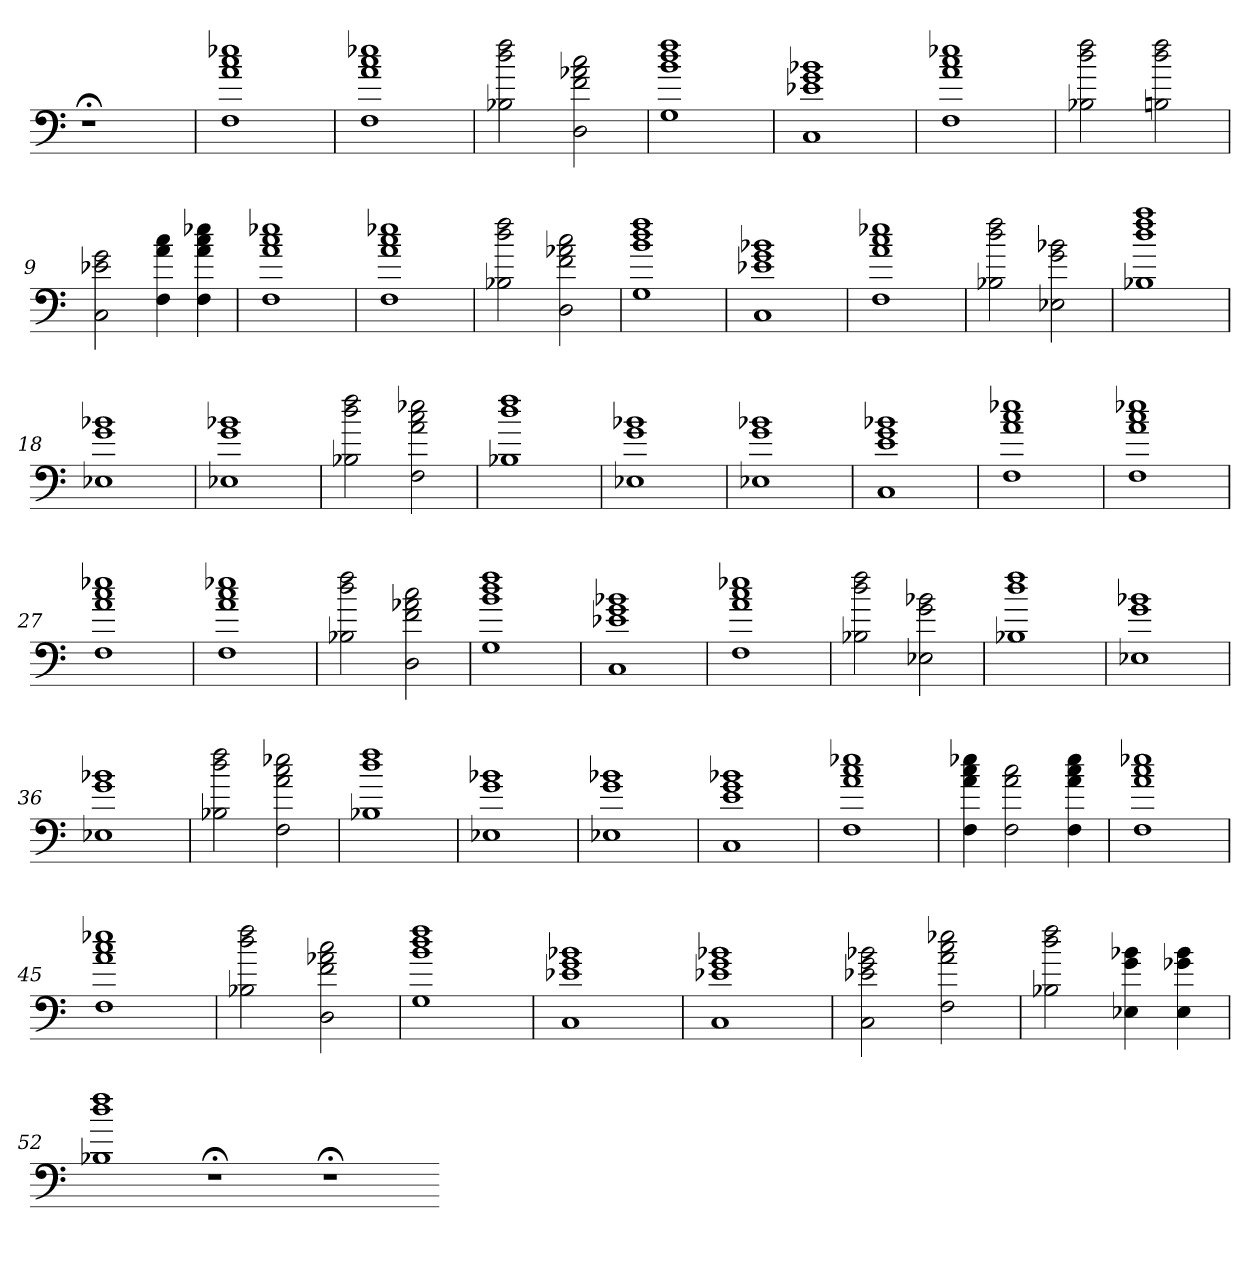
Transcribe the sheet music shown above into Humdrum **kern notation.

**kern
*part1
*staff1
=
1r;<
=1
1r
=2
1F 1a 1cc 1ee-X
=3
1F 1a 1cc 1ee-X
=4
2B-X 2dd 2ff
2D 2f 2a-X 2cc
=5
1G 1b 1dd 1ff
=6
1C 1e-X 1g 1b-X
=7
1F 1a 1cc 1ee-X
=8
2B-X 2dd 2ff
2Bn 2dd 2ff
=9
2C 2e-X 2g
4F 4a 4cc
4F 4a 4cc 4ee-X
=10
1F 1a 1cc 1ee-X
=11
1F 1a 1cc 1ee-X
=12
2B-X 2dd 2ff
2D 2f 2a-X 2cc
=13
1G 1b 1dd 1ff
=14
1C 1e-X 1g 1b-X
=15
1F 1a 1cc 1ee-X
=16
2B-X 2dd 2ff
2E-X 2g 2b-X
=17
1B-X 1dd 1ff 1aa
=18
1E-X 1g 1b-X
=19
1E-X 1g 1b-X
=20
2B-X 2dd 2ff
2F 2a 2cc 2ee-X
=21
1B-X 1dd 1ff
=22
1E-X 1g 1b-X
=23
1E-X 1g 1b-X
=24
1C 1e 1g 1b-X
=25
1F 1a 1cc 1ee-X
=26
1F 1a 1cc 1ee-X
=27
1F 1a 1cc 1ee-X
=28
1F 1a 1cc 1ee-X
=29
2B-X 2dd 2ff
2D 2f 2a-X 2cc
=30
1G 1b 1dd 1ff
=31
1C 1e-X 1g 1b-X
=32
1F 1a 1cc 1ee-X
=33
2B-X 2dd 2ff
2E-X 2g 2b-X
=34
1B-X 1dd 1ff
=35
1E-X 1g 1b-X
=36
1E-X 1g 1b-X
=37
2B-X 2dd 2ff
2F 2a 2cc 2ee-X
=38
1B-X 1dd 1ff
=39
1E-X 1g 1b-X
=40
1E-X 1g 1b-X
=41
1C 1e 1g 1b-X
=42
1F 1a 1cc 1ee-X
=43
4F 4a 4cc 4ee-X
2F 2a 2cc
4F 4a 4cc 4ee-
=44
1F 1a 1cc 1ee-X
=45
1F 1a 1cc 1ee-X
=46
2B-X 2dd 2ff
2D 2f 2a-X 2cc
=47
1G 1b 1dd 1ff
=48
1C 1e-X 1g 1b-X
=49
1C 1e-X 1g 1b-X
=50
2C 2e-X 2g 2b-X
2F 2a 2cc 2ee-X
=51
2B-X 2dd 2ff
4E-X 4g 4b-X
4E- 4g-X 4b-
=52
1B-X 1dd 1ff
1r;<
1r;<
=-
*-
